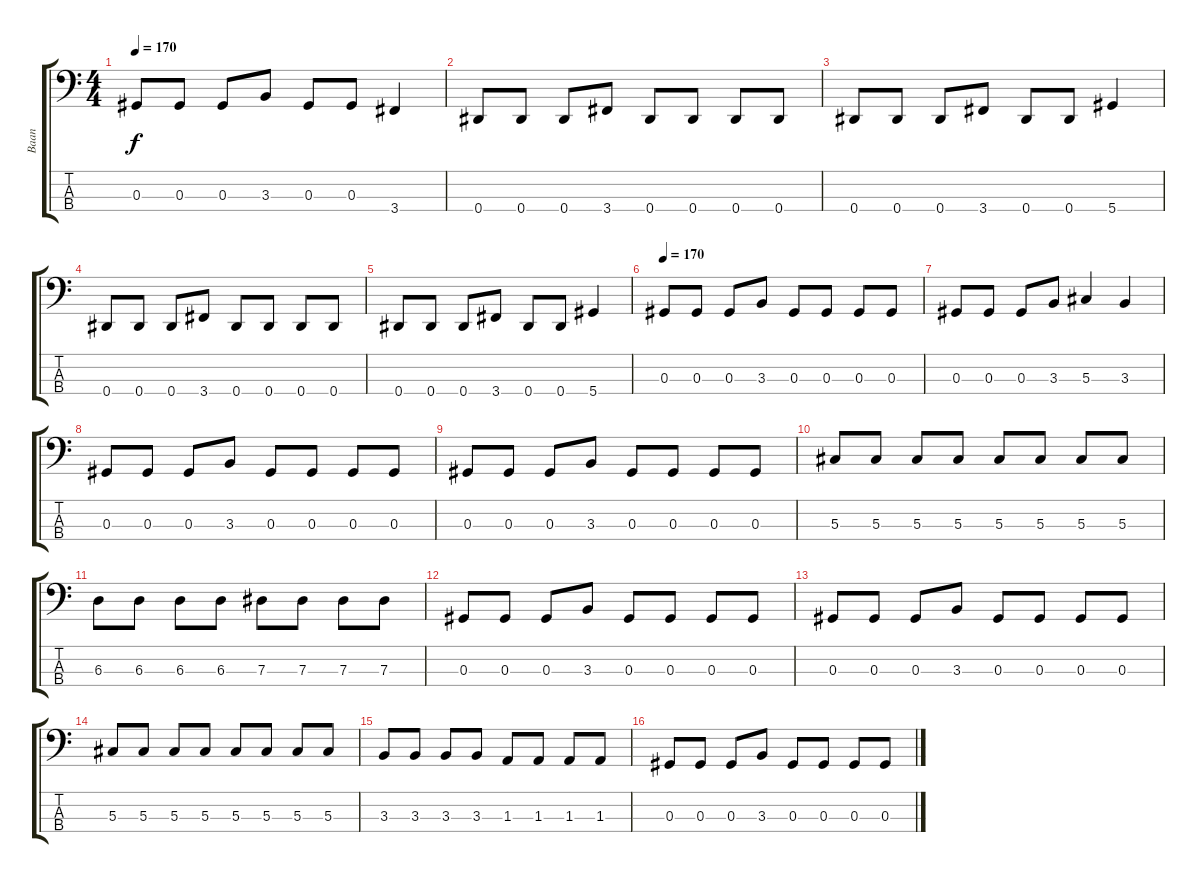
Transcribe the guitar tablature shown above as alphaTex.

\track ("Baan" "Baan") {instrument electricbassfinger}
\staff {score tabs}
\tuning (Gb2 Db2 Ab1 Eb1) {hide}
\ts (4 4)
\tempo 170
\clef f4
\ks c
0.3.8{dy f} 0.3.8 0.3.8 3.3.8 0.3.8 0.3.8 3.4.4 |
0.4.8 0.4.8 0.4.8 3.4.8 0.4.8 0.4.8 0.4.8 0.4.8 |
0.4.8 0.4.8 0.4.8 3.4.8 0.4.8 0.4.8 5.4.4 |
0.4.8 0.4.8 0.4.8 3.4.8 0.4.8 0.4.8 0.4.8 0.4.8 |
0.4.8 0.4.8 0.4.8 3.4.8 0.4.8 0.4.8 5.4.4 |
\tempo 170
0.3.8 0.3.8 0.3.8 3.3.8 0.3.8 0.3.8 0.3.8 0.3.8 |
0.3.8 0.3.8 0.3.8 3.3.8 5.3.4 3.3.4 |
0.3.8 0.3.8 0.3.8 3.3.8 0.3.8 0.3.8 0.3.8 0.3.8 |
0.3.8 0.3.8 0.3.8 3.3.8 0.3.8 0.3.8 0.3.8 0.3.8 |
5.3.8 5.3.8 5.3.8 5.3.8 5.3.8 5.3.8 5.3.8 5.3.8 |
6.3.8 6.3.8 6.3.8 6.3.8 7.3.8 7.3.8 7.3.8 7.3.8 |
0.3.8 0.3.8 0.3.8 3.3.8 0.3.8 0.3.8 0.3.8 0.3.8 |
0.3.8 0.3.8 0.3.8 3.3.8 0.3.8 0.3.8 0.3.8 0.3.8 |
5.3.8 5.3.8 5.3.8 5.3.8 5.3.8 5.3.8 5.3.8 5.3.8 |
3.3.8 3.3.8 3.3.8 3.3.8 1.3.8 1.3.8 1.3.8 1.3.8 |
0.3.8 0.3.8 0.3.8 3.3.8 0.3.8 0.3.8 0.3.8 0.3.8
